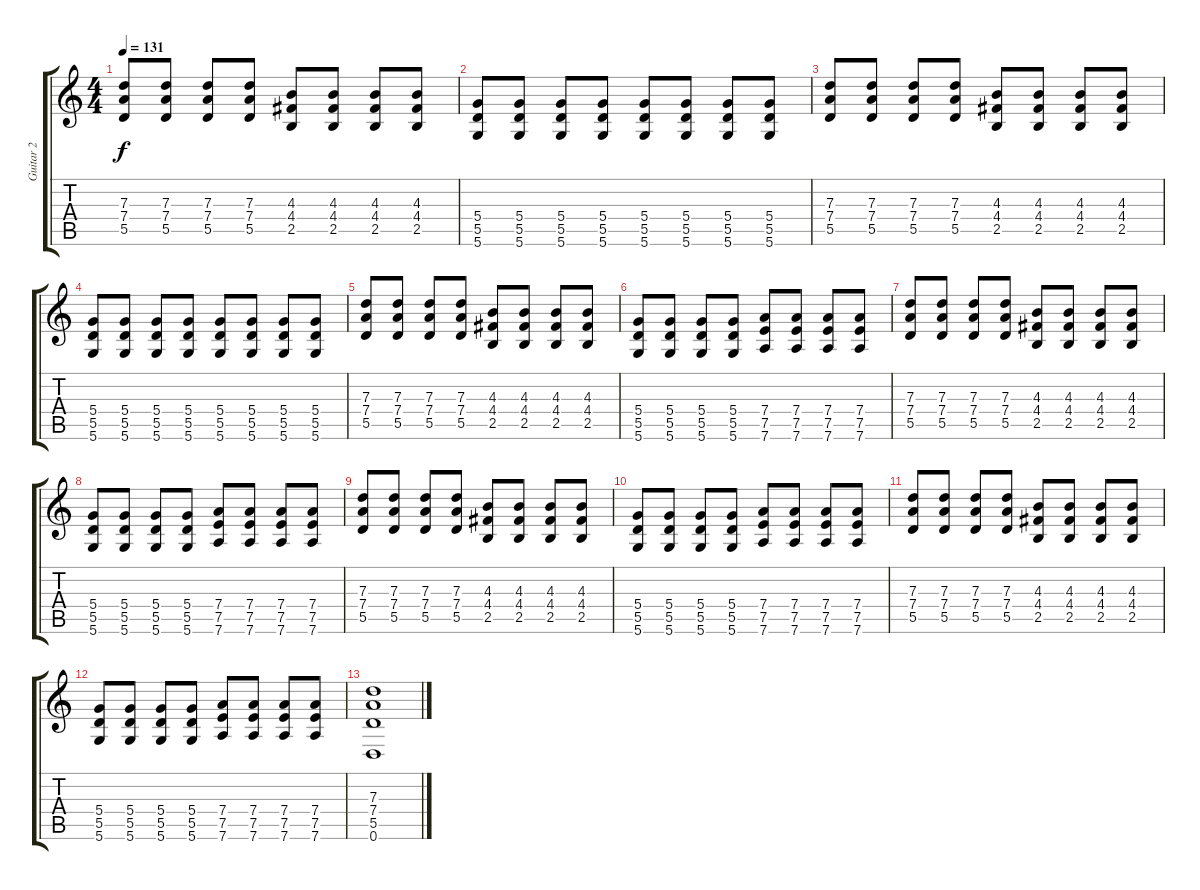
\track ("Guitar 2" "Guitar 2") {instrument overdrivenguitar}
\staff {score tabs}
\tuning (E4 B3 G3 D3 A2 D2) {hide}
\ts (4 4)
\tempo 131
\clef g2
\ks c
(7.3 7.4 5.5).8{dy f} (7.3 7.4 5.5).8 (7.3 7.4 5.5).8 (7.3 7.4 5.5).8 (4.3 4.4 2.5).8 (4.3 4.4 2.5).8 (4.3 4.4 2.5).8 (4.3 4.4 2.5).8 |
(5.4 5.5 5.6).8 (5.4 5.5 5.6).8 (5.4 5.5 5.6).8 (5.4 5.5 5.6).8 (5.4 5.5 5.6).8 (5.4 5.5 5.6).8 (5.4 5.5 5.6).8 (5.4 5.5 5.6).8 |
(7.3 7.4 5.5).8 (7.3 7.4 5.5).8 (7.3 7.4 5.5).8 (7.3 7.4 5.5).8 (4.3 4.4 2.5).8 (4.3 4.4 2.5).8 (4.3 4.4 2.5).8 (4.3 4.4 2.5).8 |
(5.4 5.5 5.6).8 (5.4 5.5 5.6).8 (5.4 5.5 5.6).8 (5.4 5.5 5.6).8 (5.4 5.5 5.6).8 (5.4 5.5 5.6).8 (5.4 5.5 5.6).8 (5.4 5.5 5.6).8 |
(7.3 7.4 5.5).8 (7.3 7.4 5.5).8 (7.3 7.4 5.5).8 (7.3 7.4 5.5).8 (4.3 4.4 2.5).8 (4.3 4.4 2.5).8 (4.3 4.4 2.5).8 (4.3 4.4 2.5).8 |
(5.4 5.5 5.6).8 (5.4 5.5 5.6).8 (5.4 5.5 5.6).8 (5.4 5.5 5.6).8 (7.4 7.5 7.6).8 (7.4 7.5 7.6).8 (7.4 7.5 7.6).8 (7.4 7.5 7.6).8 |
(7.3 7.4 5.5).8 (7.3 7.4 5.5).8 (7.3 7.4 5.5).8 (7.3 7.4 5.5).8 (4.3 4.4 2.5).8 (4.3 4.4 2.5).8 (4.3 4.4 2.5).8 (4.3 4.4 2.5).8 |
(5.4 5.5 5.6).8 (5.4 5.5 5.6).8 (5.4 5.5 5.6).8 (5.4 5.5 5.6).8 (7.4 7.5 7.6).8 (7.4 7.5 7.6).8 (7.4 7.5 7.6).8 (7.4 7.5 7.6).8 |
(7.3 7.4 5.5).8 (7.3 7.4 5.5).8 (7.3 7.4 5.5).8 (7.3 7.4 5.5).8 (4.3 4.4 2.5).8 (4.3 4.4 2.5).8 (4.3 4.4 2.5).8 (4.3 4.4 2.5).8 |
(5.4 5.5 5.6).8 (5.4 5.5 5.6).8 (5.4 5.5 5.6).8 (5.4 5.5 5.6).8 (7.4 7.5 7.6).8 (7.4 7.5 7.6).8 (7.4 7.5 7.6).8 (7.4 7.5 7.6).8 |
(7.3 7.4 5.5).8 (7.3 7.4 5.5).8 (7.3 7.4 5.5).8 (7.3 7.4 5.5).8 (4.3 4.4 2.5).8 (4.3 4.4 2.5).8 (4.3 4.4 2.5).8 (4.3 4.4 2.5).8 |
(5.4 5.5 5.6).8 (5.4 5.5 5.6).8 (5.4 5.5 5.6).8 (5.4 5.5 5.6).8 (7.4 7.5 7.6).8 (7.4 7.5 7.6).8 (7.4 7.5 7.6).8 (7.4 7.5 7.6).8 |
(7.3 7.4 5.5 0.6).1
